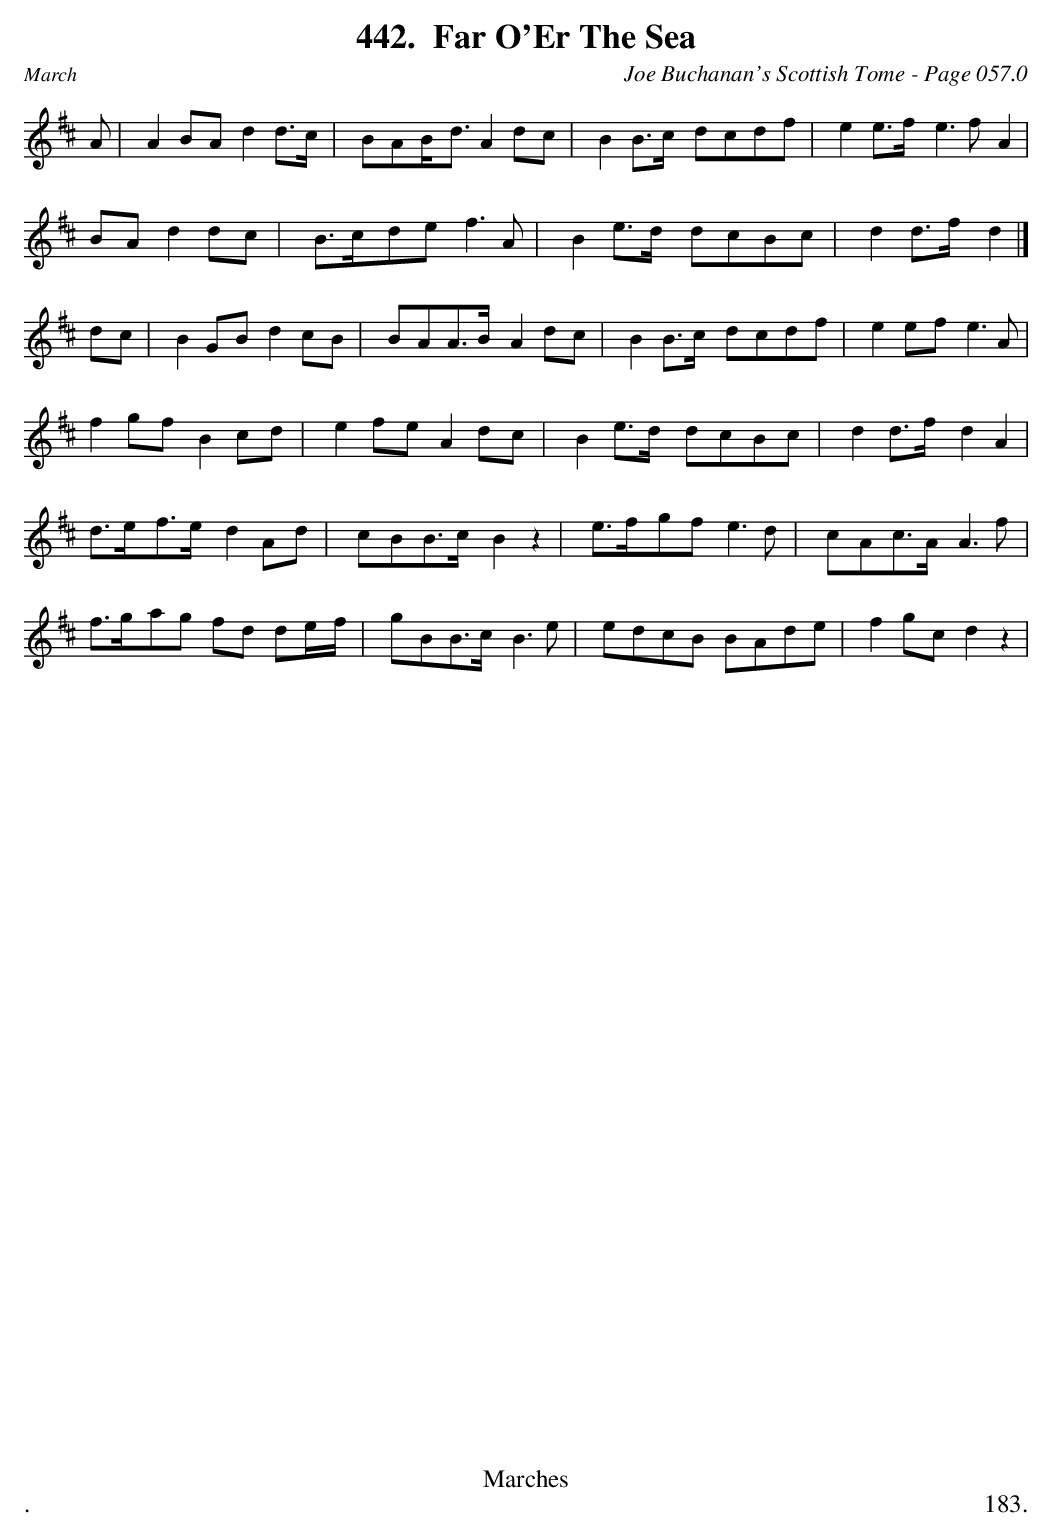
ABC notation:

X:1
T:Far O'Er The Sea
C:Joe Buchanan's Scottish Tome - Page 057.0
L:1/8
K:D
A | A2 BA d2 d>c | BAB<d A2 dc | B2 B>c dcdf | e2 e>f e3f A2 |
BA d2 dc | B>cde f3A | B2 e>d dcBc | d2 d>f d2 |]
dc | B2 GB d2 cB | BAA>B A2 dc | B2 B>c dcdf | e2 ef e3 A |
f2 gf B2 cd | e2 fe A2 dc | B2 e>d dcBc | d2 d>f d2 A2 |
d>ef>e d2 Ad | cBB>c B2 z2 | e>fgf e3 d | cAc>A A3f |
f>gag fd de/f/ | gBB>c B3 e | edcB BAde | f2 gc d2 z2 |
